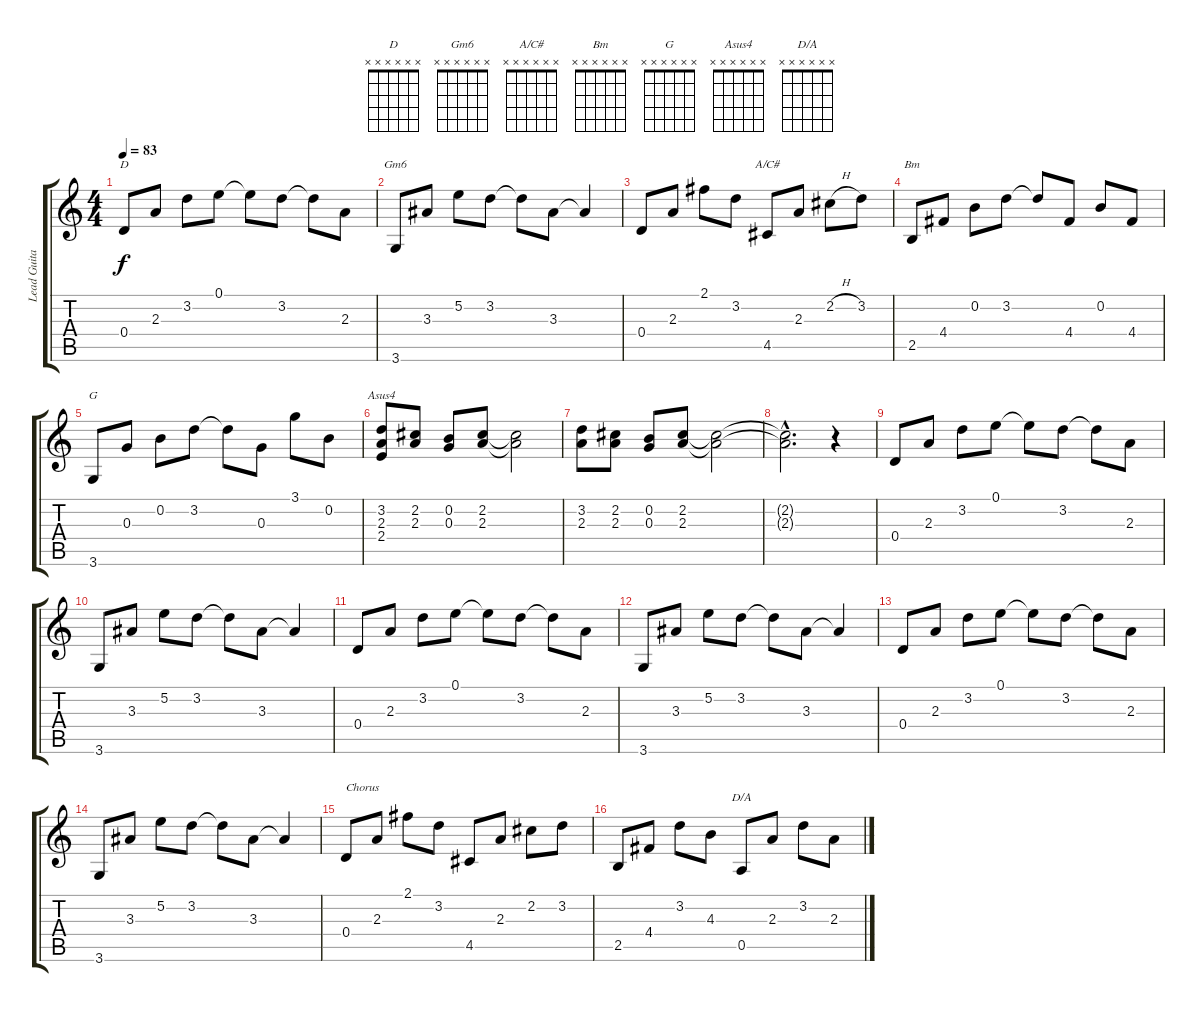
\track ("Lead Guitar" "Lead Guita") {instrument acousticguitarsteel}
\staff {score tabs}
\tuning (E4 B3 G3 D3 A2 E2) {hide}
\chord ("D" x x x x x x) {firstfret 0}
\chord ("Gm6" x x x x x x) {firstfret 0}
\chord ("A/C#" x x x x x x) {firstfret 0}
\chord ("Bm" x x x x x x) {firstfret 0}
\chord ("G" x x x x x x) {firstfret 0}
\chord ("Asus4" x x x x x x) {firstfret 0}
\chord ("D/A" x x x x x x) {firstfret 0}
\ts (4 4)
\tempo 83
\clef g2
\ks c
0.4.8{ch "D" dy f} 2.3.8 3.2.8 0.1.8 0.1{t}.8 3.2.8 3.2{t}.8 2.3.8 |
3.6.8{ch "Gm6"} 3.3.8 5.2.8 3.2.8 3.2{t}.8 3.3.8 3.3{t}.4 |
0.4.8 2.3.8 2.1.8 3.2.8 4.5.8{ch "A/C#"} 2.3.8 2.2{h}.8 3.2.8 |
2.5.8{ch "Bm"} 4.4.8 0.2.8 3.2.8 3.2{t}.8 4.4.8 0.2.8 4.4.8 |
3.6.8{ch "G"} 0.3.8 0.2.8 3.2.8 3.2{t}.8 0.3.8 3.1.8 0.2.8 |
(3.2 2.3 2.4).8{ch "Asus4"} (2.2 2.3).8 (0.2 0.3).8 (2.2 2.3).8 (2.2{t} 2.3{t}).2 |
(3.2 2.3).8 (2.2 2.3).8 (0.2 0.3).8 (2.2 2.3).8 (2.2{t} 2.3{t}).2 |
(2.2{hac t} 2.3{hac t}).2{d} r.4 |
0.4.8 2.3.8 3.2.8 0.1.8 0.1{t}.8 3.2.8 3.2{t}.8 2.3.8 |
3.6.8 3.3.8 5.2.8 3.2.8 3.2{t}.8 3.3.8 3.3{t}.4 |
0.4.8 2.3.8 3.2.8 0.1.8 0.1{t}.8 3.2.8 3.2{t}.8 2.3.8 |
3.6.8 3.3.8 5.2.8 3.2.8 3.2{t}.8 3.3.8 3.3{t}.4 |
0.4.8 2.3.8 3.2.8 0.1.8 0.1{t}.8 3.2.8 3.2{t}.8 2.3.8 |
3.6.8 3.3.8 5.2.8 3.2.8 3.2{t}.8 3.3.8 3.3{t}.4 |
0.4.8{txt "Chorus"} 2.3.8 2.1.8 3.2.8 4.5.8 2.3.8 2.2.8 3.2.8 |
2.5.8 4.4.8 3.2.8 4.3.8 0.5.8{ch "D/A"} 2.3.8 3.2.8 2.3.8
